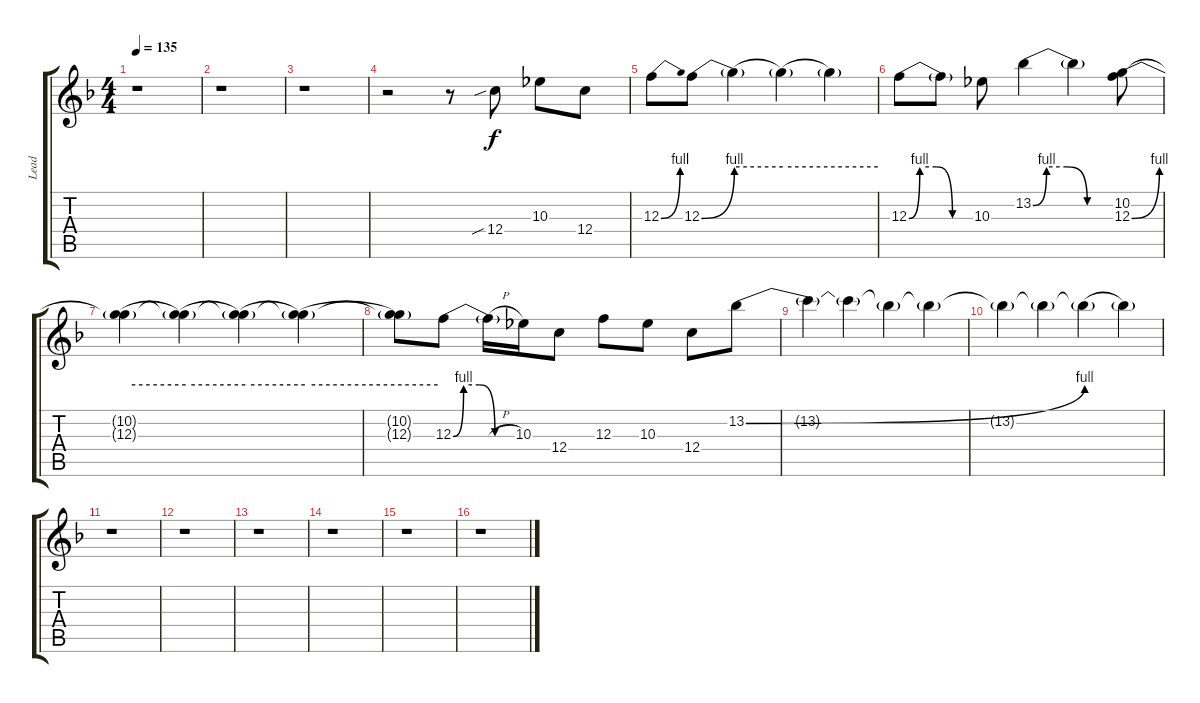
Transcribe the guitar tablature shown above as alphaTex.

\track ("Lead" "Lead") {instrument overdrivenguitar}
\staff {score tabs}
\tuning (D4 A3 F3 C3 G2 C2) {hide}
\ts (4 4)
\tempo 135
\clef g2
\ks f
r.1{dy f instrument overdrivenguitar} |
r.1 |
r.1 |
r.2 r.8 12.4{sib}.8 10.3.8 12.4.8 |
12.3{be (bend 0 0 60 4)}.8 12.3{be (bend 0 0 60 4)}.8 12.3{be (hold 0 4 60 4) t}.4 12.3{be (hold 0 4 60 4) t}.4 12.3{t}.4 |
12.3{be (custom 0 0 10 4 25 4 40 0 60 0)}.8 12.3{t}.8 10.3.8 13.2{be (custom 0 0 10 4 25 4 40 0 60 0)}.4 13.2{t}.4 (10.2 12.3{be (bend 0 0 60 4)}).8 |
(10.2{t} 12.3{be (hold 0 4 60 4) t}).4 (10.2{t} 12.3{be (hold 0 4 60 4) t}).4 (10.2{t} 12.3{be (hold 0 4 60 4) t}).4 (10.2{t} 12.3{be (hold 0 4 60 4) t}).4 |
(10.2{t} 12.3{t}).8 12.3{be (custom 0 0 10 4 25 4 40 0 60 0)}.8 12.3{h t}.16 10.3.16 12.4.8 12.3.8 10.3.8 12.4.8 13.2{be (bend 0 0 60 4)}.8 |
13.2{t}.4 13.2{t}.4 13.2{t}.4 13.2{t}.4 |
13.2{t}.4 13.2{t}.4 13.2{be (hold 40 0 60 0) t}.4 13.2{t}.4 |
r.1 |
r.1 |
r.1 |
r.1 |
r.1 |
r.1
